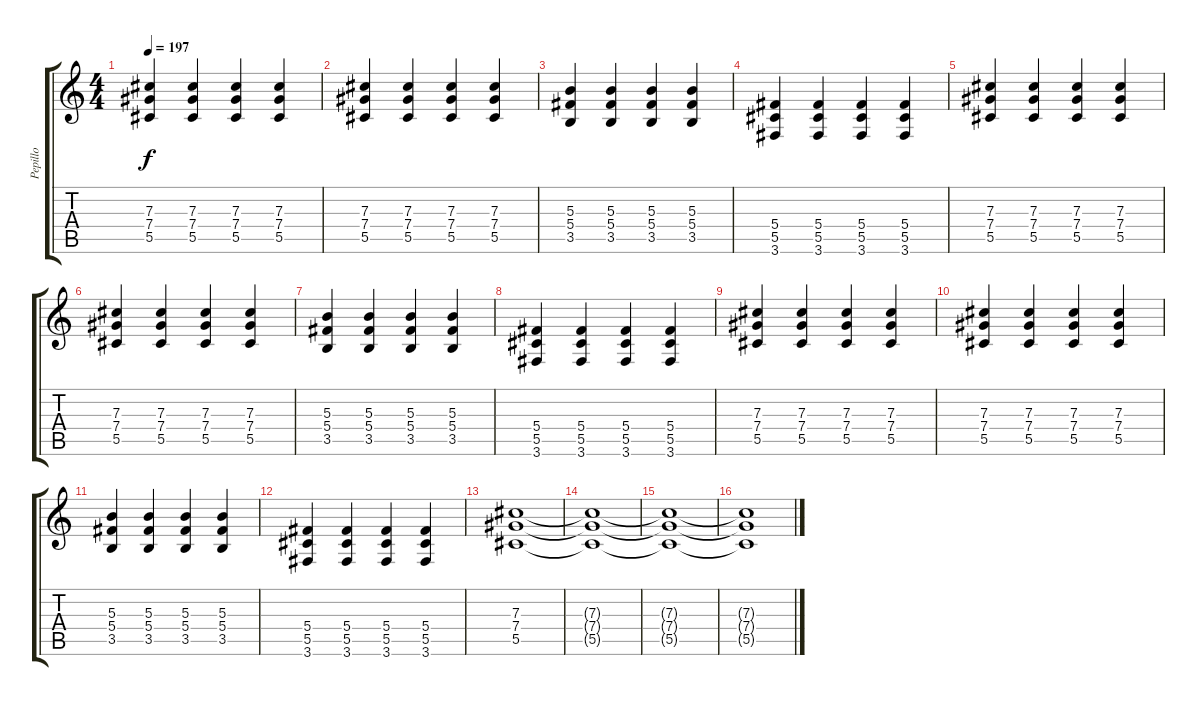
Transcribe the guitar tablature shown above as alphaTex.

\track ("Pepillo" "Pepillo") {instrument distortionguitar}
\staff {score tabs}
\tuning (Eb4 Bb3 Gb3 Db3 Ab2 Eb2) {hide}
\ts (4 4)
\tempo 197
\clef g2
\ks c
(7.3 7.4 5.5).4{dy f} (7.3 7.4 5.5).4 (7.3 7.4 5.5).4 (7.3 7.4 5.5).4 |
(7.3 7.4 5.5).4 (7.3 7.4 5.5).4 (7.3 7.4 5.5).4 (7.3 7.4 5.5).4 |
(5.3 5.4 3.5).4 (5.3 5.4 3.5).4 (5.3 5.4 3.5).4 (5.3 5.4 3.5).4 |
(5.4 5.5 3.6).4 (5.4 5.5 3.6).4 (5.4 5.5 3.6).4 (5.4 5.5 3.6).4 |
(7.3 7.4 5.5).4 (7.3 7.4 5.5).4 (7.3 7.4 5.5).4 (7.3 7.4 5.5).4 |
(7.3 7.4 5.5).4 (7.3 7.4 5.5).4 (7.3 7.4 5.5).4 (7.3 7.4 5.5).4 |
(5.3 5.4 3.5).4 (5.3 5.4 3.5).4 (5.3 5.4 3.5).4 (5.3 5.4 3.5).4 |
(5.4 5.5 3.6).4 (5.4 5.5 3.6).4 (5.4 5.5 3.6).4 (5.4 5.5 3.6).4 |
(7.3 7.4 5.5).4 (7.3 7.4 5.5).4 (7.3 7.4 5.5).4 (7.3 7.4 5.5).4 |
(7.3 7.4 5.5).4 (7.3 7.4 5.5).4 (7.3 7.4 5.5).4 (7.3 7.4 5.5).4 |
(5.3 5.4 3.5).4 (5.3 5.4 3.5).4 (5.3 5.4 3.5).4 (5.3 5.4 3.5).4 |
(5.4 5.5 3.6).4 (5.4 5.5 3.6).4 (5.4 5.5 3.6).4 (5.4 5.5 3.6).4 |
(7.3 7.4 5.5).1 |
(7.3{t} 7.4{t} 5.5{t}).1 |
(7.3{t} 7.4{t} 5.5{t}).1{volume 3} |
(7.3{t} 7.4{t} 5.5{t}).1
